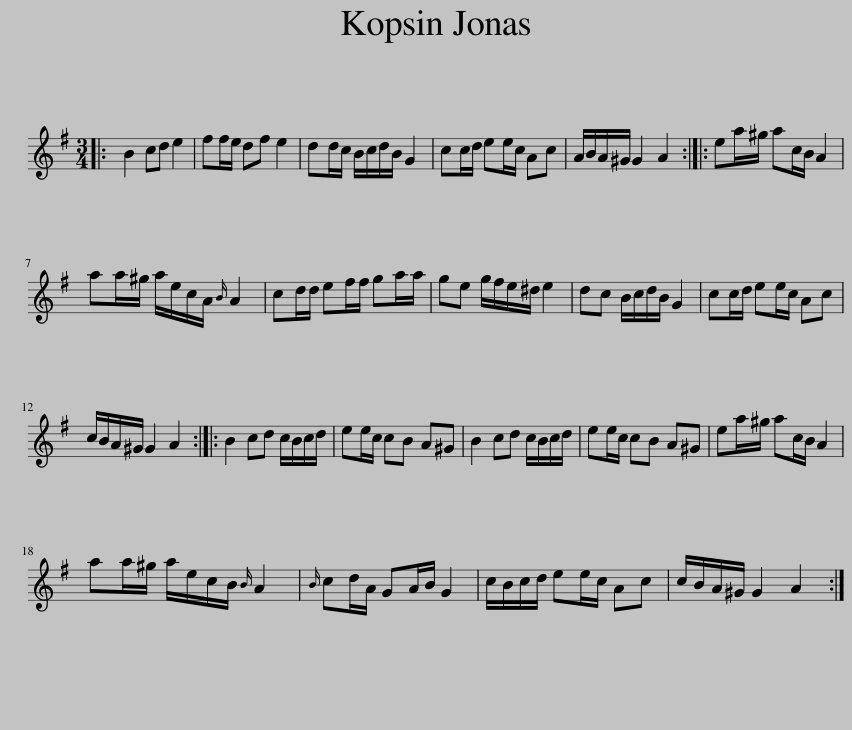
X:1
L:1/8
M:3/4
I:linebreak $
K:G
V:1 treble
V:1
|: B2 cd e2 | ff/e/ df e2 | dd/c/ B/c/d/B/ G2 | cc/d/ ee/c/ Ac | A/B/A/^G/ G2 A2 :: %5
 ea/^g/ ac/B/ A2 |$ aa/^g/ a/e/c/A/{B} A2 | cd/d/ ef/f/ ga/a/ | ge g/f/e/^d/ e2 | dc B/c/d/B/ G2 | %10
 cc/d/ ee/c/ Ac |$ c/B/A/^G/ G2 A2 :: B2 cd c/B/c/d/ | ee/c/ cB A^G | B2 cd c/B/c/d/ | %15
 ee/c/ cB A^G | ea/^g/ ac/B/ A2 |$ aa/^g/ a/e/c/B/{B} A2 |{B} cd/A/ GA/B/ G2 | c/B/c/d/ ee/c/ Ac | %20
 c/B/A/^G/ G2 A2 :| %21
